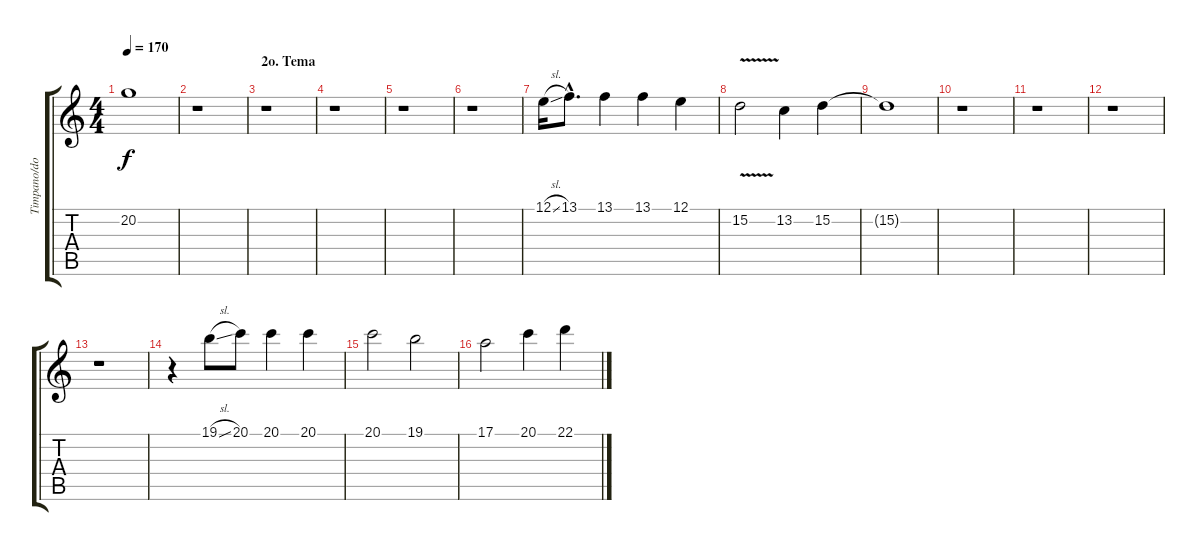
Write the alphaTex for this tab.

\track ("Timpano/dobras" "Timpano/do") {instrument timpani}
\staff {score tabs}
\tuning (E4 B3 G3 D3 A2 E2) {hide}
\ts (4 4)
\tempo 170
\clef g2
\ks c
20.2{t}.1{dy f} |
r.1 |
\section ("" "2o. Tema")
r.1 |
r.1 |
r.1 |
r.1 |
12.1{sl}.16 13.1{hac}.8{d} 13.1.4 13.1.4 12.1.4 |
15.2{v}.2 13.2.4 15.2.4 |
15.2{t}.1 |
r.1 |
r.1 |
r.1 |
r.1 |
r.4 19.1{sl}.8 20.1.8 20.1.4 20.1.4 |
20.1.2 19.1.2 |
17.1.2 20.1.4 22.1.4
